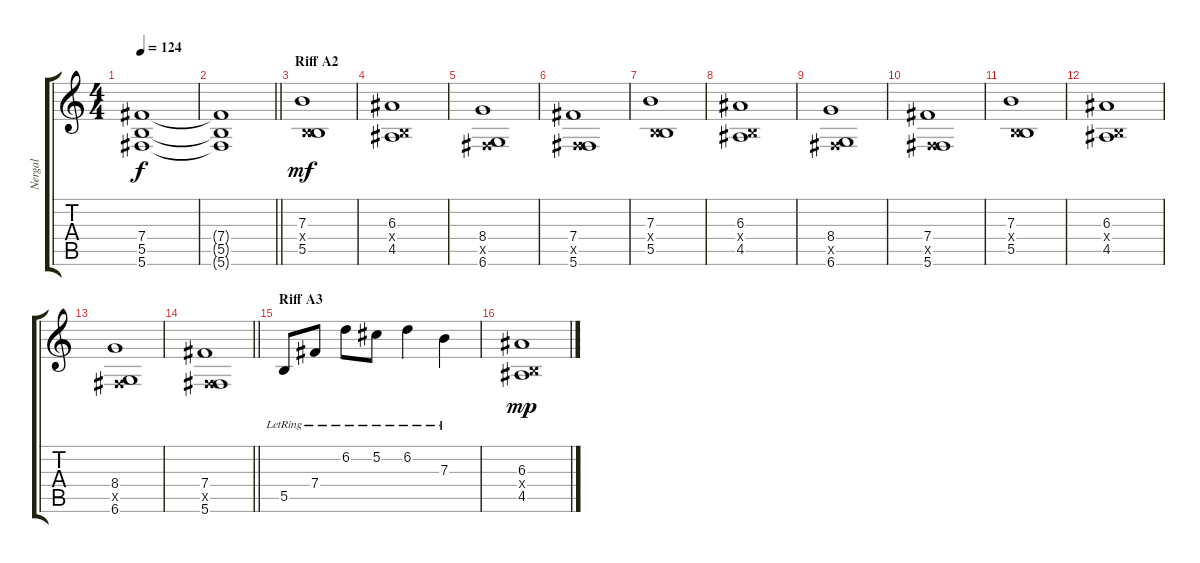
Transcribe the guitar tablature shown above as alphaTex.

\track ("Nergal " "Nergal ") {instrument distortionguitar}
\staff {score tabs}
\tuning (Db4 Ab3 E3 B2 Gb2 Db2) {hide}
\ts (4 4)
\tempo 124
\clef g2
\ks c
(7.4{t} 5.5{t} 5.6{t}).1{dy f} |
\barLineRight lightlight
(7.4{t} 5.5{t} 5.6{t}).1 |
\section ("" "Riff A2")
(7.3 0.4{x} 5.5).1{dy mf volume 14} |
(6.3 0.4{x} 4.5).1 |
(8.4 0.5{x} 6.6).1 |
(7.4 0.5{x} 5.6).1 |
(7.3 0.4{x} 5.5).1 |
(6.3 0.4{x} 4.5).1 |
(8.4 0.5{x} 6.6).1 |
(7.4 0.5{x} 5.6).1 |
(7.3 0.4{x} 5.5).1 |
(6.3 0.4{x} 4.5).1 |
(8.4 0.5{x} 6.6).1 |
\barLineRight lightlight
(7.4 0.5{x} 5.6).1 |
\section ("" "Riff A3")
5.5{lr}.8 7.4{lr}.8 6.2{lr}.8 5.2{lr}.8 6.2{lr}.4 7.3{lr}.4 |
(6.3 0.4{x} 4.5).1{dy mp}
